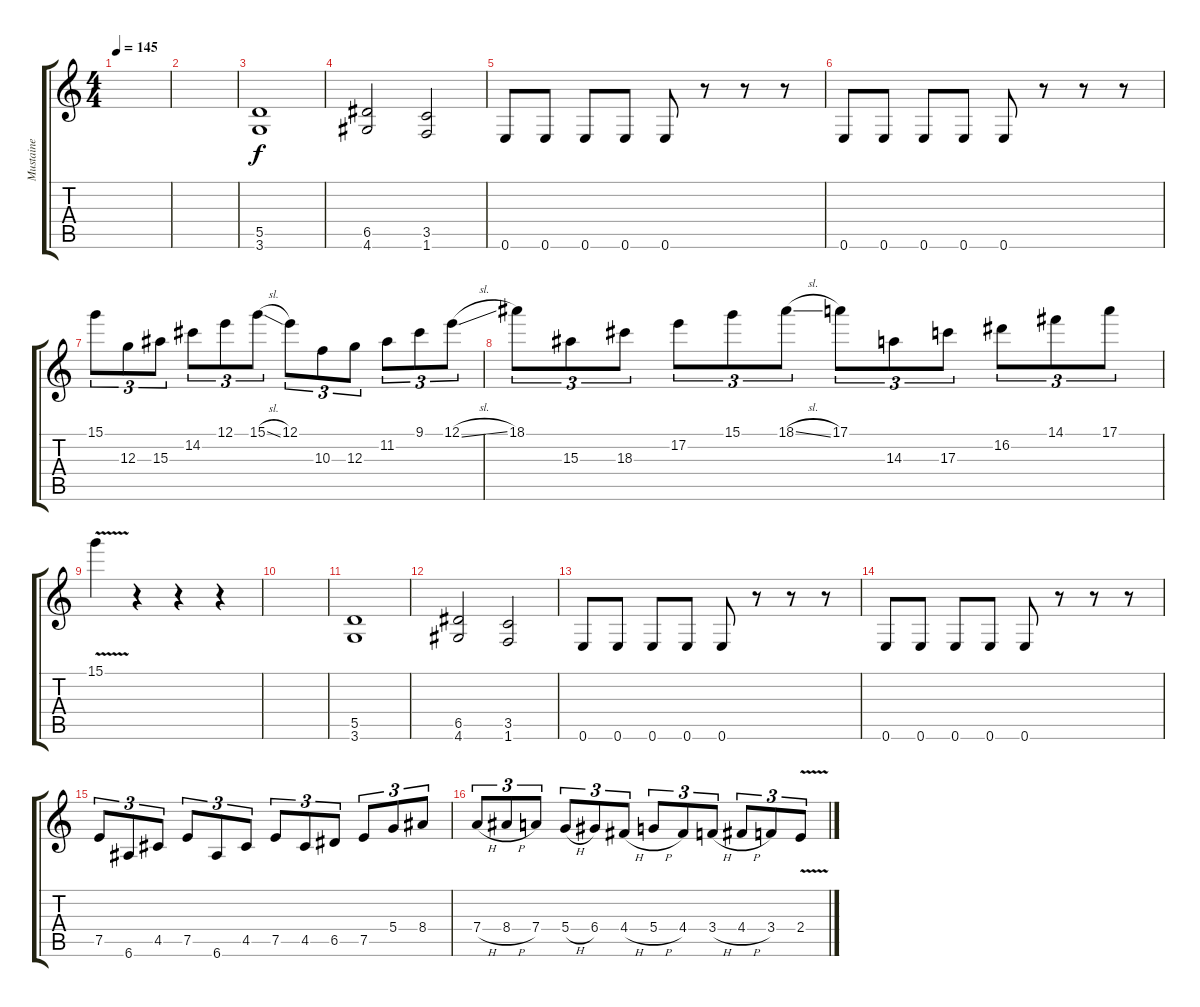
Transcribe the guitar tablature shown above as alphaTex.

\track ("Mustaine" "Mustaine") {instrument distortionguitar bank 255}
\staff {score tabs}
\tuning (E4 B3 G3 D3 A2 E2) {hide}
\ts (4 4)
\tempo 145
\clef g2
\ks c
|
|
(5.5 3.6).1 |
(6.5 4.6).2 (3.5 1.6).2 |
0.6.8 0.6.8 0.6.8 0.6.8 0.6.8 r.8 r.8 r.8 |
0.6.8 0.6.8 0.6.8 0.6.8 0.6.8 r.8 r.8 r.8 |
15.1.8{tu (3 2)} 12.3.8{tu (3 2)} 15.3.8{tu (3 2)} 14.2.8{tu (3 2)} 12.1.8{tu (3 2)} 15.1{sl}.8{tu (3 2)} 12.1.8{tu (3 2)} 10.3.8{tu (3 2)} 12.3.8{tu (3 2)} 11.2.8{tu (3 2)} 9.1.8{tu (3 2)} 12.1{sl}.8{tu (3 2)} |
18.1.8{tu (3 2)} 15.3.8{tu (3 2)} 18.3.8{tu (3 2)} 17.2.8{tu (3 2)} 15.1.8{tu (3 2)} 18.1{sl}.8{tu (3 2)} 17.1.8{tu (3 2)} 14.3.8{tu (3 2)} 17.3.8{tu (3 2)} 16.2.8{tu (3 2)} 14.1.8{tu (3 2)} 17.1.8{tu (3 2)} |
15.1{v}.4 r.4 r.4 r.4 |
|
(5.5 3.6).1 |
(6.5 4.6).2 (3.5 1.6).2 |
0.6.8 0.6.8 0.6.8 0.6.8 0.6.8 r.8 r.8 r.8 |
0.6.8 0.6.8 0.6.8 0.6.8 0.6.8 r.8 r.8 r.8 |
7.5.8{tu (3 2)} 6.6.8{tu (3 2)} 4.5.8{tu (3 2)} 7.5.8{tu (3 2)} 6.6.8{tu (3 2)} 4.5.8{tu (3 2)} 7.5.8{tu (3 2)} 4.5.8{tu (3 2)} 6.5.8{tu (3 2)} 7.5.8{tu (3 2)} 5.4.8{tu (3 2)} 8.4.8{tu (3 2)} |
7.4{h}.8{tu (3 2)} 8.4{h}.8{tu (3 2)} 7.4.8{tu (3 2)} 5.4{h}.8{tu (3 2)} 6.4.8{tu (3 2)} 4.4{h}.8{tu (3 2)} 5.4{h}.8{tu (3 2)} 4.4.8{tu (3 2)} 3.4{h}.8{tu (3 2)} 4.4{h}.8{tu (3 2)} 3.4.8{tu (3 2)} 2.4{v}.8{tu (3 2)}
